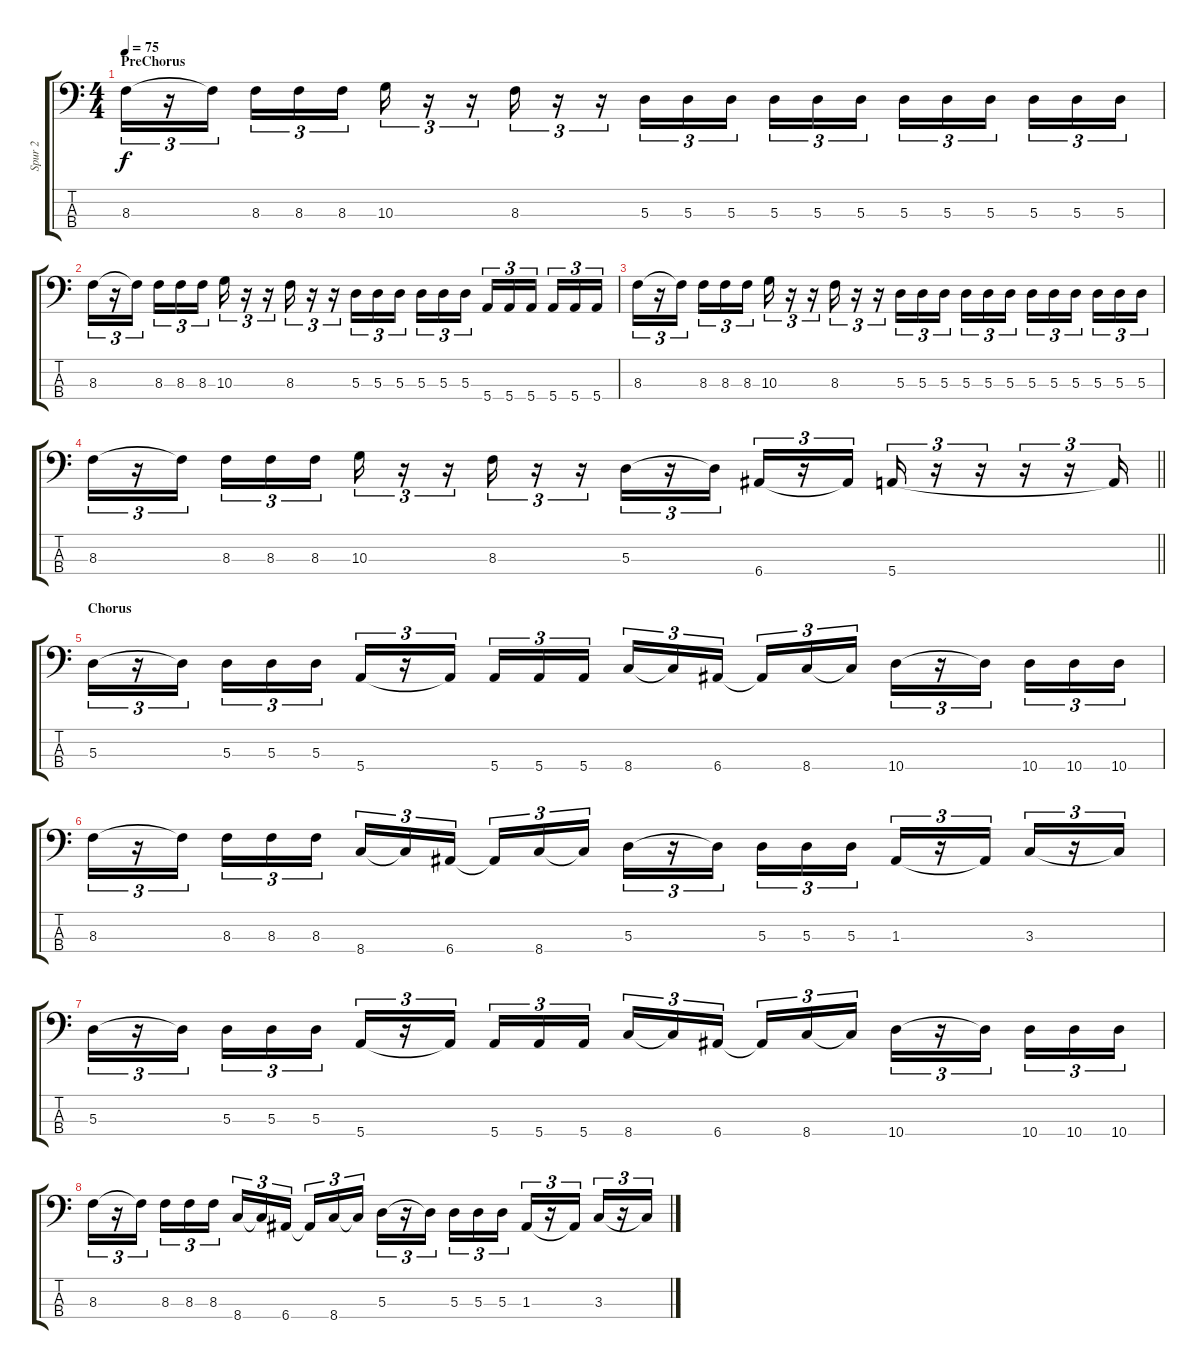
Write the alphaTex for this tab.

\track ("Spur 2" "Spur 2") {instrument electricbassfinger}
\staff {score tabs}
\tuning (G2 D2 A1 E1) {hide}
\ts (4 4)
\section ("" "PreChorus")
\tempo 75
\clef f4
\ks c
8.3.16{tu (3 2) dy f} r.16{tu (3 2)} 8.3{t}.16{tu (3 2)} 8.3.16{tu (3 2)} 8.3.16{tu (3 2)} 8.3.16{tu (3 2)} 10.3.16{tu (3 2)} r.16{tu (3 2)} r.16{tu (3 2)} 8.3.16{tu (3 2)} r.16{tu (3 2)} r.16{tu (3 2)} 5.3.16{tu (3 2)} 5.3.16{tu (3 2)} 5.3.16{tu (3 2)} 5.3.16{tu (3 2)} 5.3.16{tu (3 2)} 5.3.16{tu (3 2)} 5.3.16{tu (3 2)} 5.3.16{tu (3 2)} 5.3.16{tu (3 2)} 5.3.16{tu (3 2)} 5.3.16{tu (3 2)} 5.3.16{tu (3 2)} |
8.3.16{tu (3 2)} r.16{tu (3 2)} 8.3{t}.16{tu (3 2)} 8.3.16{tu (3 2)} 8.3.16{tu (3 2)} 8.3.16{tu (3 2)} 10.3.16{tu (3 2)} r.16{tu (3 2)} r.16{tu (3 2)} 8.3.16{tu (3 2)} r.16{tu (3 2)} r.16{tu (3 2)} 5.3.16{tu (3 2)} 5.3.16{tu (3 2)} 5.3.16{tu (3 2)} 5.3.16{tu (3 2)} 5.3.16{tu (3 2)} 5.3.16{tu (3 2)} 5.4.16{tu (3 2)} 5.4.16{tu (3 2)} 5.4.16{tu (3 2)} 5.4.16{tu (3 2)} 5.4.16{tu (3 2)} 5.4.16{tu (3 2)} |
8.3.16{tu (3 2)} r.16{tu (3 2)} 8.3{t}.16{tu (3 2)} 8.3.16{tu (3 2)} 8.3.16{tu (3 2)} 8.3.16{tu (3 2)} 10.3.16{tu (3 2)} r.16{tu (3 2)} r.16{tu (3 2)} 8.3.16{tu (3 2)} r.16{tu (3 2)} r.16{tu (3 2)} 5.3.16{tu (3 2)} 5.3.16{tu (3 2)} 5.3.16{tu (3 2)} 5.3.16{tu (3 2)} 5.3.16{tu (3 2)} 5.3.16{tu (3 2)} 5.3.16{tu (3 2)} 5.3.16{tu (3 2)} 5.3.16{tu (3 2)} 5.3.16{tu (3 2)} 5.3.16{tu (3 2)} 5.3.16{tu (3 2)} |
\barLineRight lightlight
8.3.16{tu (3 2)} r.16{tu (3 2)} 8.3{t}.16{tu (3 2)} 8.3.16{tu (3 2)} 8.3.16{tu (3 2)} 8.3.16{tu (3 2)} 10.3.16{tu (3 2)} r.16{tu (3 2)} r.16{tu (3 2)} 8.3.16{tu (3 2)} r.16{tu (3 2)} r.16{tu (3 2)} 5.3.16{tu (3 2)} r.16{tu (3 2)} 5.3{t}.16{tu (3 2)} 6.4.16{tu (3 2)} r.16{tu (3 2)} 6.4{t}.16{tu (3 2)} 5.4.16{tu (3 2)} r.16{tu (3 2)} r.16{tu (3 2)} r.16{tu (3 2)} r.16{tu (3 2)} 5.4{t}.16{tu (3 2)} |
\section ("" "Chorus")
5.3.16{tu (3 2)} r.16{tu (3 2)} 5.3{t}.16{tu (3 2)} 5.3.16{tu (3 2)} 5.3.16{tu (3 2)} 5.3.16{tu (3 2)} 5.4.16{tu (3 2)} r.16{tu (3 2)} 5.4{t}.16{tu (3 2)} 5.4.16{tu (3 2)} 5.4.16{tu (3 2)} 5.4.16{tu (3 2)} 8.4.16{tu (3 2)} 8.4{t}.16{tu (3 2)} 6.4.16{tu (3 2)} 6.4{t}.16{tu (3 2)} 8.4.16{tu (3 2)} 8.4{t}.16{tu (3 2)} 10.4.16{tu (3 2)} r.16{tu (3 2)} 10.4{t}.16{tu (3 2)} 10.4.16{tu (3 2)} 10.4.16{tu (3 2)} 10.4.16{tu (3 2)} |
8.3.16{tu (3 2)} r.16{tu (3 2)} 8.3{t}.16{tu (3 2)} 8.3.16{tu (3 2)} 8.3.16{tu (3 2)} 8.3.16{tu (3 2)} 8.4.16{tu (3 2)} 8.4{t}.16{tu (3 2)} 6.4.16{tu (3 2)} 6.4{t}.16{tu (3 2)} 8.4.16{tu (3 2)} 8.4{t}.16{tu (3 2)} 5.3.16{tu (3 2)} r.16{tu (3 2)} 5.3{t}.16{tu (3 2)} 5.3.16{tu (3 2)} 5.3.16{tu (3 2)} 5.3.16{tu (3 2)} 1.3.16{tu (3 2)} r.16{tu (3 2)} 1.3{t}.16{tu (3 2)} 3.3.16{tu (3 2)} r.16{tu (3 2)} 3.3{t}.16{tu (3 2)} |
5.3.16{tu (3 2)} r.16{tu (3 2)} 5.3{t}.16{tu (3 2)} 5.3.16{tu (3 2)} 5.3.16{tu (3 2)} 5.3.16{tu (3 2)} 5.4.16{tu (3 2)} r.16{tu (3 2)} 5.4{t}.16{tu (3 2)} 5.4.16{tu (3 2)} 5.4.16{tu (3 2)} 5.4.16{tu (3 2)} 8.4.16{tu (3 2)} 8.4{t}.16{tu (3 2)} 6.4.16{tu (3 2)} 6.4{t}.16{tu (3 2)} 8.4.16{tu (3 2)} 8.4{t}.16{tu (3 2)} 10.4.16{tu (3 2)} r.16{tu (3 2)} 10.4{t}.16{tu (3 2)} 10.4.16{tu (3 2)} 10.4.16{tu (3 2)} 10.4.16{tu (3 2)} |
8.3.16{tu (3 2)} r.16{tu (3 2)} 8.3{t}.16{tu (3 2)} 8.3.16{tu (3 2)} 8.3.16{tu (3 2)} 8.3.16{tu (3 2)} 8.4.16{tu (3 2)} 8.4{t}.16{tu (3 2)} 6.4.16{tu (3 2)} 6.4{t}.16{tu (3 2)} 8.4.16{tu (3 2)} 8.4{t}.16{tu (3 2)} 5.3.16{tu (3 2)} r.16{tu (3 2)} 5.3{t}.16{tu (3 2)} 5.3.16{tu (3 2)} 5.3.16{tu (3 2)} 5.3.16{tu (3 2)} 1.3.16{tu (3 2)} r.16{tu (3 2)} 1.3{t}.16{tu (3 2)} 3.3.16{tu (3 2)} r.16{tu (3 2)} 3.3{t}.16{tu (3 2)}
